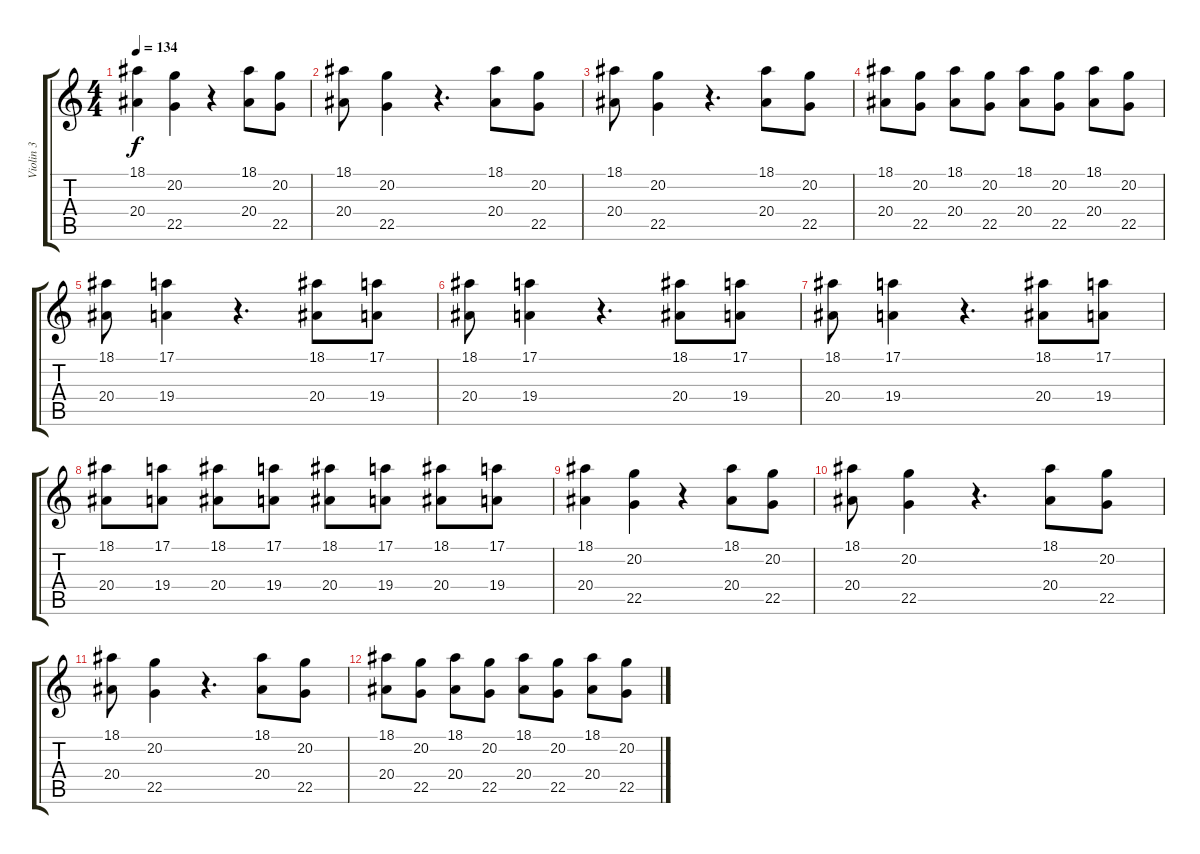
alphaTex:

\track ("Violin 3" "Violin 3") {instrument violin}
\staff {score tabs}
\tuning (E4 B3 G3 D3 A2 E2) {hide}
\ts (4 4)
\tempo 134
\clef g2
\ks c
(18.1 20.4).4{dy f volume 15} (20.2 22.5).4 r.4 (18.1 20.4).8 (20.2 22.5).8 |
(18.1 20.4).8 (20.2 22.5).4 r.4{d} (18.1 20.4).8 (20.2 22.5).8 |
(18.1 20.4).8 (20.2 22.5).4 r.4{d} (18.1 20.4).8 (20.2 22.5).8 |
(18.1 20.4).8 (20.2 22.5).8 (18.1 20.4).8 (20.2 22.5).8 (18.1 20.4).8 (20.2 22.5).8 (18.1 20.4).8 (20.2 22.5).8 |
(18.1 20.4).8 (17.1 19.4).4 r.4{d} (18.1 20.4).8 (17.1 19.4).8 |
(18.1 20.4).8 (17.1 19.4).4 r.4{d} (18.1 20.4).8 (17.1 19.4).8 |
(18.1 20.4).8 (17.1 19.4).4 r.4{d} (18.1 20.4).8 (17.1 19.4).8 |
(18.1 20.4).8 (17.1 19.4).8 (18.1 20.4).8 (17.1 19.4).8 (18.1 20.4).8 (17.1 19.4).8 (18.1 20.4).8 (17.1 19.4).8 |
(18.1 20.4).4 (20.2 22.5).4 r.4 (18.1 20.4).8 (20.2 22.5).8 |
(18.1 20.4).8 (20.2 22.5).4 r.4{d} (18.1 20.4).8 (20.2 22.5).8 |
(18.1 20.4).8 (20.2 22.5).4 r.4{d} (18.1 20.4).8 (20.2 22.5).8 |
(18.1 20.4).8 (20.2 22.5).8 (18.1 20.4).8 (20.2 22.5).8 (18.1 20.4).8 (20.2 22.5).8 (18.1 20.4).8 (20.2 22.5).8
